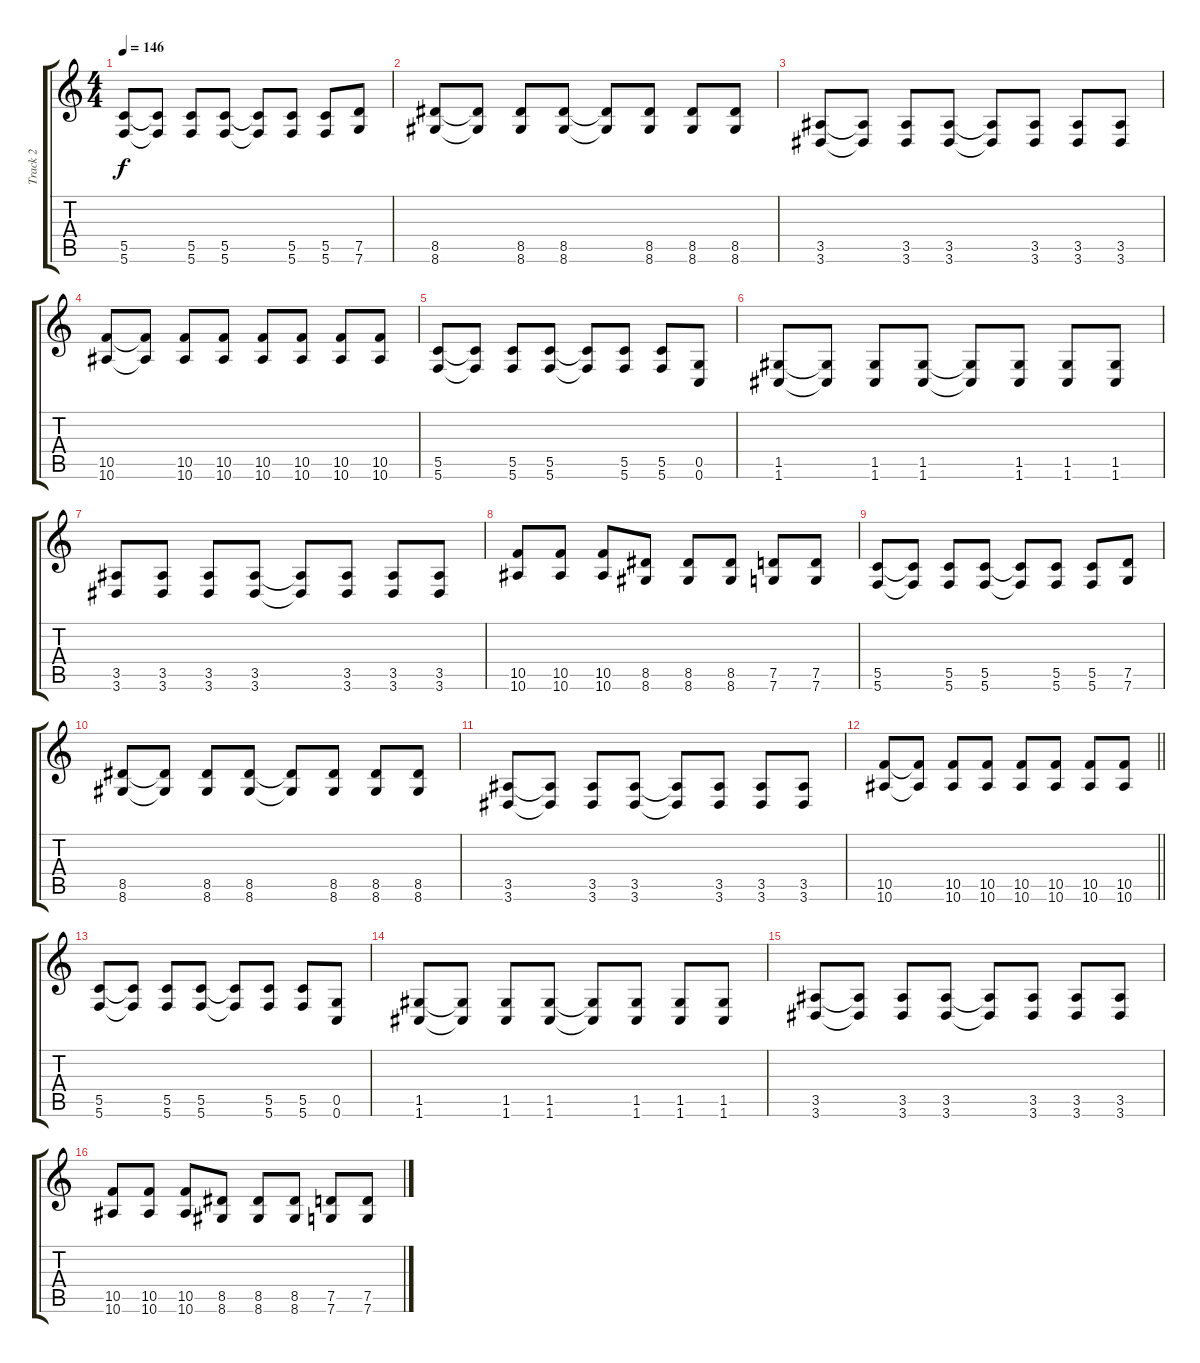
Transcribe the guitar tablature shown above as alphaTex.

\track ("Track 2" "Track 2") {instrument distortionguitar bank 255}
\staff {score tabs}
\tuning (D4 A3 F3 C3 G2 C2) {hide}
\ts (4 4)
\tempo 146
\clef g2
\ks c
(5.5 5.6).8{dy f} (5.5{t} 5.6{t}).8 (5.5 5.6).8 (5.5 5.6).8 (5.5{t} 5.6{t}).8 (5.5 5.6).8 (5.5 5.6).8 (7.5 7.6).8 |
(8.5 8.6).8 (8.5{t} 8.6{t}).8 (8.5 8.6).8 (8.5 8.6).8 (8.5{t} 8.6{t}).8 (8.5 8.6).8 (8.5 8.6).8 (8.5 8.6).8 |
(3.5 3.6).8 (3.5{t} 3.6{t}).8 (3.5 3.6).8 (3.5 3.6).8 (3.5{t} 3.6{t}).8 (3.5 3.6).8 (3.5 3.6).8 (3.5 3.6).8 |
(10.5 10.6).8 (10.5{t} 10.6{t}).8 (10.5 10.6).8 (10.5 10.6).8 (10.5 10.6).8 (10.5 10.6).8 (10.5 10.6).8 (10.5 10.6).8 |
(5.5 5.6).8 (5.5{t} 5.6{t}).8 (5.5 5.6).8 (5.5 5.6).8 (5.5{t} 5.6{t}).8 (5.5 5.6).8 (5.5 5.6).8 (0.5 0.6).8 |
(1.5 1.6).8 (1.5{t} 1.6{t}).8 (1.5 1.6).8 (1.5 1.6).8 (1.5{t} 1.6{t}).8 (1.5 1.6).8 (1.5 1.6).8 (1.5 1.6).8 |
(3.5 3.6).8 (3.5 3.6).8 (3.5 3.6).8 (3.5 3.6).8 (3.5{t} 3.6{t}).8 (3.5 3.6).8 (3.5 3.6).8 (3.5 3.6).8 |
(10.5 10.6).8 (10.5 10.6).8 (10.5 10.6).8 (8.5 8.6).8 (8.5 8.6).8 (8.5 8.6).8 (7.5 7.6).8 (7.5 7.6).8 |
(5.5 5.6).8 (5.5{t} 5.6{t}).8 (5.5 5.6).8 (5.5 5.6).8 (5.5{t} 5.6{t}).8 (5.5 5.6).8 (5.5 5.6).8 (7.5 7.6).8 |
(8.5 8.6).8 (8.5{t} 8.6{t}).8 (8.5 8.6).8 (8.5 8.6).8 (8.5{t} 8.6{t}).8 (8.5 8.6).8 (8.5 8.6).8 (8.5 8.6).8 |
(3.5 3.6).8 (3.5{t} 3.6{t}).8 (3.5 3.6).8 (3.5 3.6).8 (3.5{t} 3.6{t}).8 (3.5 3.6).8 (3.5 3.6).8 (3.5 3.6).8 |
\barLineRight lightlight
(10.5 10.6).8 (10.5{t} 10.6{t}).8 (10.5 10.6).8 (10.5 10.6).8 (10.5 10.6).8 (10.5 10.6).8 (10.5 10.6).8 (10.5 10.6).8 |
(5.5 5.6).8 (5.5{t} 5.6{t}).8 (5.5 5.6).8 (5.5 5.6).8 (5.5{t} 5.6{t}).8 (5.5 5.6).8 (5.5 5.6).8 (0.5 0.6).8 |
(1.5 1.6).8 (1.5{t} 1.6{t}).8 (1.5 1.6).8 (1.5 1.6).8 (1.5{t} 1.6{t}).8 (1.5 1.6).8 (1.5 1.6).8 (1.5 1.6).8 |
(3.5 3.6).8 (3.5{t} 3.6{t}).8 (3.5 3.6).8 (3.5 3.6).8 (3.5{t} 3.6{t}).8 (3.5 3.6).8 (3.5 3.6).8 (3.5 3.6).8 |
(10.5 10.6).8 (10.5 10.6).8 (10.5 10.6).8 (8.5 8.6).8 (8.5 8.6).8 (8.5 8.6).8 (7.5 7.6).8 (7.5 7.6).8
